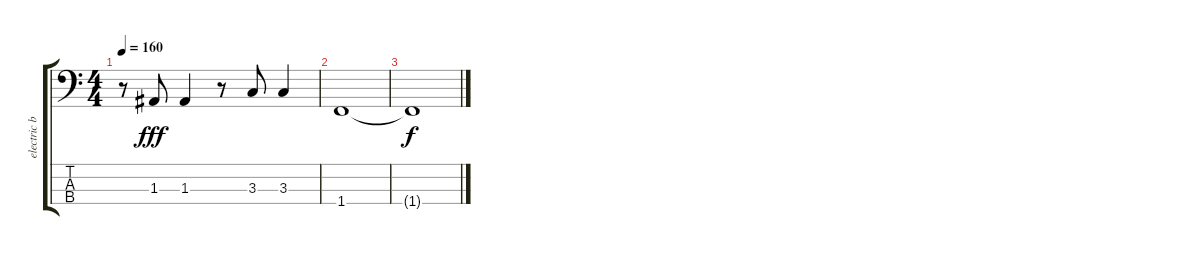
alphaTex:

\track ("electric bass" "electric b") {instrument electricbasspick}
\staff {score tabs}
\tuning (G2 D2 A1 E1) {hide}
\ts (4 4)
\tempo 160
\clef f4
\ks c
r.8{dy ff} 1.3.8{dy fff} 1.3.4 r.8 3.3.8 3.3.4 |
1.4.1 |
1.4{t}.1{dy f}
